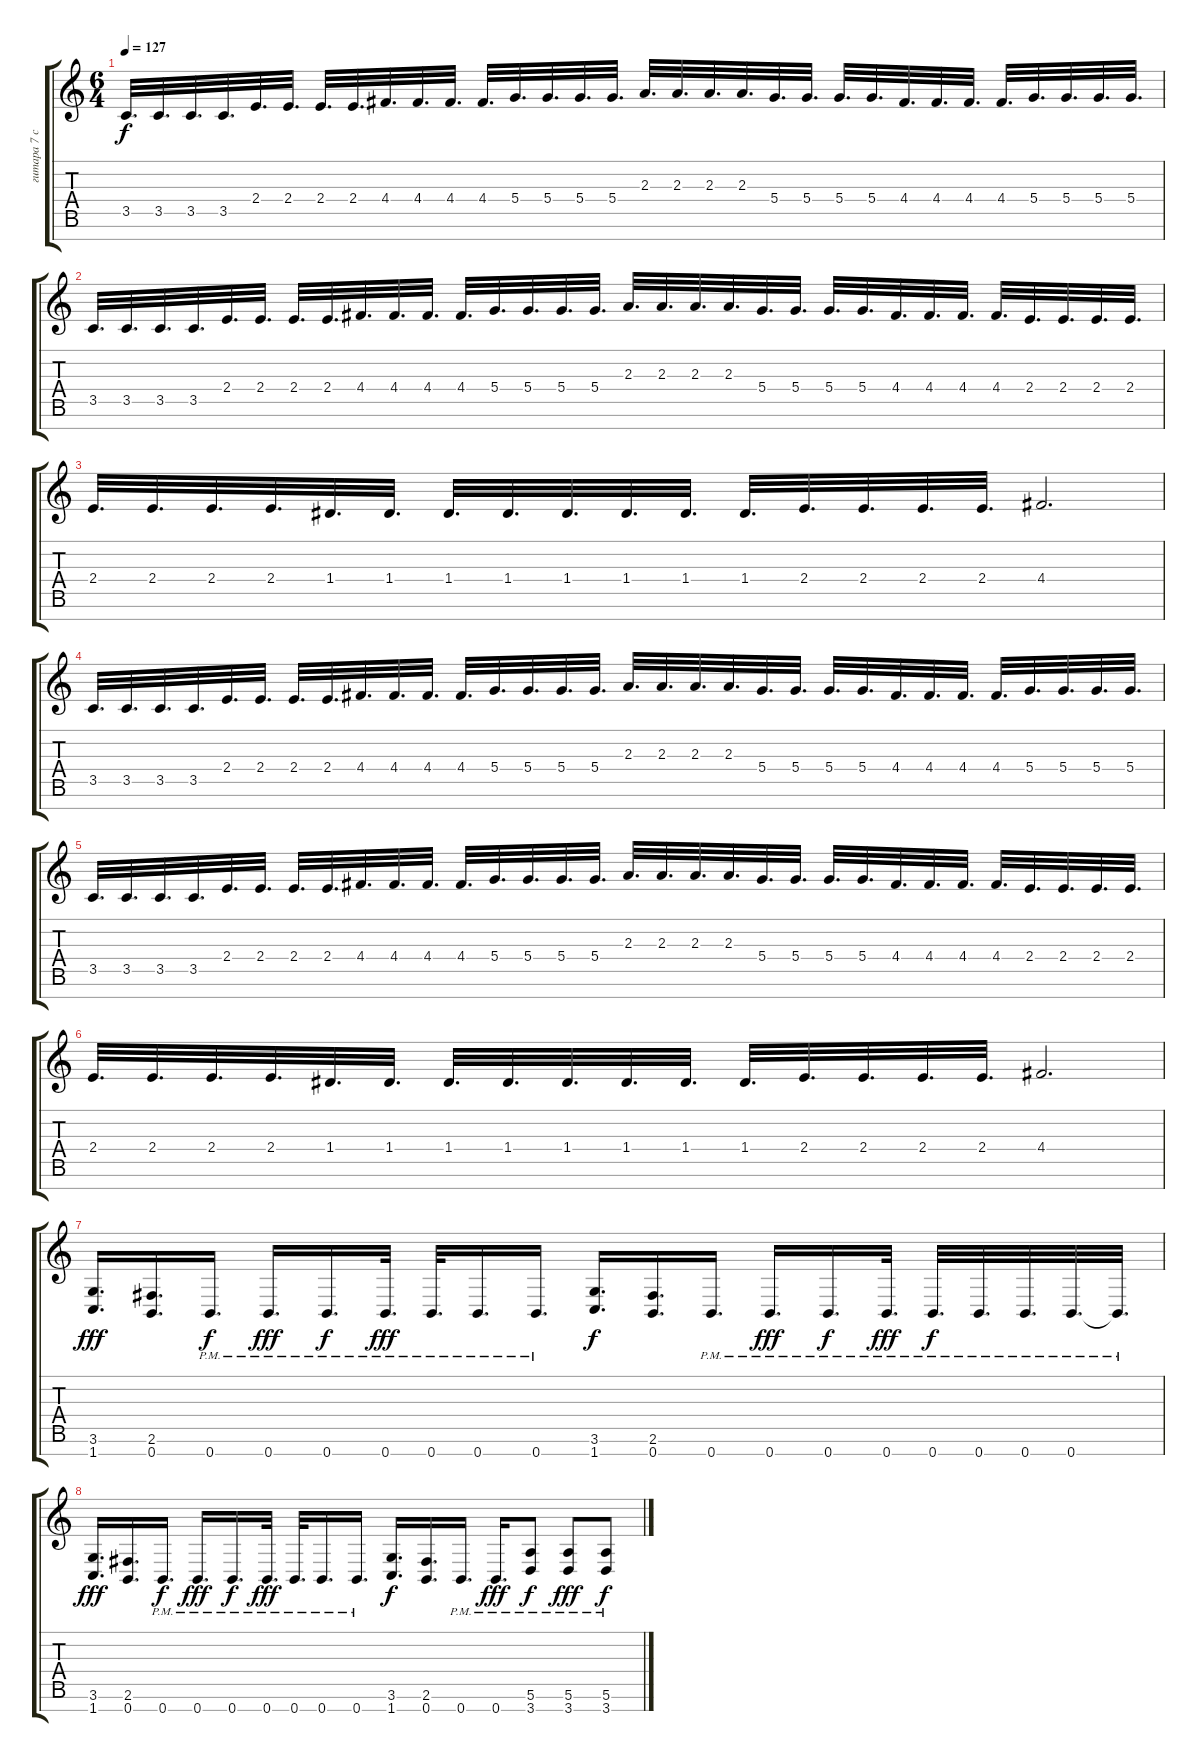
\track ("гитара 7 ст" "гитара 7 с") {instrument overdrivenguitar}
\staff {score tabs}
\tuning (E4 B3 G3 D3 A2 E2 B1) {hide}
\ts (6 4)
\tempo 127
\clef g2
\ks c
3.5.32{d dy f} 3.5.32{d} 3.5.32{d} 3.5.32{d} 2.4.32{d} 2.4.32{d} 2.4.32{d} 2.4.32{d} 4.4.32{d} 4.4.32{d} 4.4.32{d} 4.4.32{d} 5.4.32{d} 5.4.32{d} 5.4.32{d} 5.4.32{d} 2.3.32{d} 2.3.32{d} 2.3.32{d} 2.3.32{d} 5.4.32{d} 5.4.32{d} 5.4.32{d} 5.4.32{d} 4.4.32{d} 4.4.32{d} 4.4.32{d} 4.4.32{d} 5.4.32{d} 5.4.32{d} 5.4.32{d} 5.4.32{d} |
3.5.32{d} 3.5.32{d} 3.5.32{d} 3.5.32{d} 2.4.32{d} 2.4.32{d} 2.4.32{d} 2.4.32{d} 4.4.32{d} 4.4.32{d} 4.4.32{d} 4.4.32{d} 5.4.32{d} 5.4.32{d} 5.4.32{d} 5.4.32{d} 2.3.32{d} 2.3.32{d} 2.3.32{d} 2.3.32{d} 5.4.32{d} 5.4.32{d} 5.4.32{d} 5.4.32{d} 4.4.32{d} 4.4.32{d} 4.4.32{d} 4.4.32{d} 2.4.32{d} 2.4.32{d} 2.4.32{d} 2.4.32{d} |
2.4.32{d} 2.4.32{d} 2.4.32{d} 2.4.32{d} 1.4.32{d} 1.4.32{d} 1.4.32{d} 1.4.32{d} 1.4.32{d} 1.4.32{d} 1.4.32{d} 1.4.32{d} 2.4.32{d} 2.4.32{d} 2.4.32{d} 2.4.32{d} 4.4.2{d} |
3.5.32{d} 3.5.32{d} 3.5.32{d} 3.5.32{d} 2.4.32{d} 2.4.32{d} 2.4.32{d} 2.4.32{d} 4.4.32{d} 4.4.32{d} 4.4.32{d} 4.4.32{d} 5.4.32{d} 5.4.32{d} 5.4.32{d} 5.4.32{d} 2.3.32{d} 2.3.32{d} 2.3.32{d} 2.3.32{d} 5.4.32{d} 5.4.32{d} 5.4.32{d} 5.4.32{d} 4.4.32{d} 4.4.32{d} 4.4.32{d} 4.4.32{d} 5.4.32{d} 5.4.32{d} 5.4.32{d} 5.4.32{d} |
3.5.32{d} 3.5.32{d} 3.5.32{d} 3.5.32{d} 2.4.32{d} 2.4.32{d} 2.4.32{d} 2.4.32{d} 4.4.32{d} 4.4.32{d} 4.4.32{d} 4.4.32{d} 5.4.32{d} 5.4.32{d} 5.4.32{d} 5.4.32{d} 2.3.32{d} 2.3.32{d} 2.3.32{d} 2.3.32{d} 5.4.32{d} 5.4.32{d} 5.4.32{d} 5.4.32{d} 4.4.32{d} 4.4.32{d} 4.4.32{d} 4.4.32{d} 2.4.32{d} 2.4.32{d} 2.4.32{d} 2.4.32{d} |
2.4.32{d} 2.4.32{d} 2.4.32{d} 2.4.32{d} 1.4.32{d} 1.4.32{d} 1.4.32{d} 1.4.32{d} 1.4.32{d} 1.4.32{d} 1.4.32{d} 1.4.32{d} 2.4.32{d} 2.4.32{d} 2.4.32{d} 2.4.32{d} 4.4.2{d} |
(3.6 1.7).16{d dy fff} (2.6 0.7).16{d} 0.7{pm}.16{d dy f} 0.7{pm}.16{d dy fff} 0.7{pm}.16{d dy f} 0.7{pm}.32{d dy fff} 0.7{pm}.32{d} 0.7{pm}.16{d} 0.7{pm}.16{d} (3.6 1.7).16{d dy f} (2.6 0.7).16{d} 0.7{pm}.16{d} 0.7{pm}.16{d dy fff} 0.7{pm}.16{d dy f} 0.7{pm}.32{d dy fff} 0.7{pm}.32{d dy f} 0.7{pm}.32{d} 0.7{pm}.32{d} 0.7{pm}.32{d} 0.7{pm t}.32{d} |
(3.6 1.7).16{d dy fff} (2.6 0.7).16{d} 0.7{pm}.16{d dy f} 0.7{pm}.16{d dy fff} 0.7{pm}.16{d dy f} 0.7{pm}.32{d dy fff} 0.7{pm}.32{d} 0.7{pm}.16{d} 0.7{pm}.16{d} (3.6 1.7).16{d dy f} (2.6 0.7).16{d} 0.7{pm}.16{d} 0.7{pm}.16{d dy fff} (5.6{pm} 3.7{pm}).8{dy f} (5.6{pm} 3.7{pm}).8{dy fff} (5.6{pm} 3.7{pm}).8{dy f}
